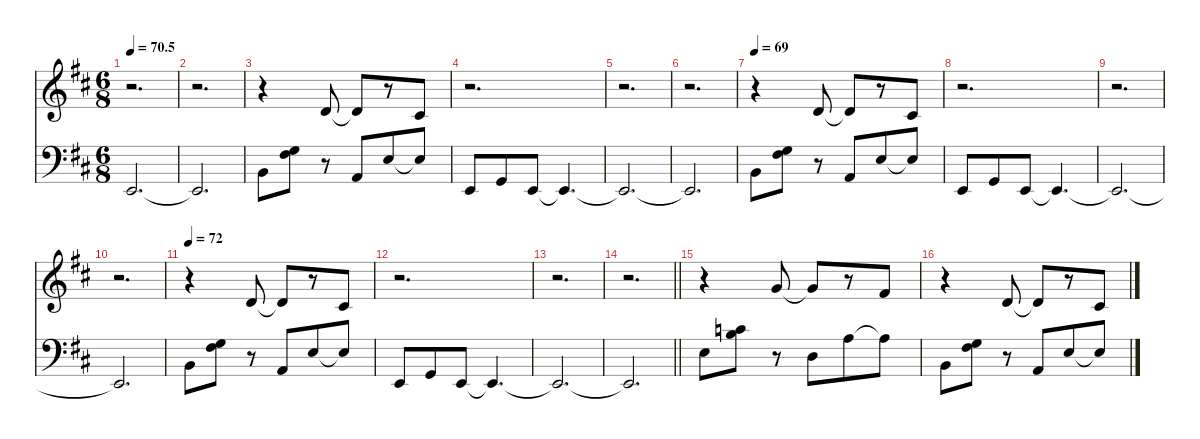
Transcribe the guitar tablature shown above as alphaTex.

\defaultSystemsLayout 4
\hideDynamics
\bracketExtendMode nobrackets
\singleTrackTrackNamePolicy hidden
\multiTrackTrackNamePolicy hidden
\firstSystemTrackNameMode fullname
\firstSystemTrackNameOrientation horizontal
\otherSystemsTrackNameOrientation horizontal
\track ("Electric Piano" "el.pno.") {defaultSystemsLayout 8 instrument electricpiano1}
\staff {score}
\tuning (E4 B3 G3 D3 A2 E2)
\ts (6 8)
\tempo
70.5
\accidentals auto
\clef g2
\ottava regular
\simile none
\ks bminor
r.2{d dy ff beam Down} |
r.2{d beam Down} |
r.4{beam Down} 3.2{acc forcenatural}.8{beam Up} 3.2{t acc forcenatural}.8{beam Up} r.8{beam Up} 2.2{acc #}.8{beam Up} |
r.2{d beam Down} |
r.2{d beam Down} |
r.2{d beam Down} |
\tempo 69
r.4{beam Down} 3.2{acc forcenatural}.8{beam Up} 3.2{t acc forcenatural}.8{beam Up} r.8{beam Up} 2.2{acc #}.8{beam Up} |
r.2{d beam Down} |
r.2{d beam Down} |
r.2{d beam Down} |
\tempo 72
r.4{beam Down} 3.2{acc forcenatural}.8{beam Up} 3.2{t acc forcenatural}.8{beam Up} r.8{beam Up} 2.2{acc #}.8{beam Up} |
r.2{d beam Down} |
r.2{d beam Down} |
\barLineRight lightlight
r.2{d beam Down} |
r.4{beam Down} 3.1{acc forcenatural}.8{beam Up} 3.1{t acc forcenatural}.8{beam Up} r.8{beam Up} 2.1{acc #}.8{beam Up} |
r.4{beam Down} 3.2{acc forcenatural}.8{beam Up} 3.2{t acc forcenatural}.8{beam Up} r.8{beam Up} 2.2{acc #}.8{beam Up}
\staff {score}
\tuning (G2 D2 A1 E1 B0)
\clef f4
\ottava regular
\simile none
\ks bminor
2.2{t acc forcenatural}.2{d dy ff beam Up} |
2.2{t acc forcenatural}.2{d beam Up} |
9.2{acc forcenatural}.8{beam Down} (16.2{acc #} 12.1{acc forcenatural}).8{beam Down} r.8{beam Down} 7.2{acc forcenatural}.8{beam Up} 9.1{acc forcenatural}.8{beam Up} 9.1{t acc forcenatural}.8{beam Up} |
2.2{acc forcenatural}.8{beam Up} 0.1{acc forcenatural}.8{beam Up} 2.2{acc forcenatural}.8{beam Up} 2.2{t acc forcenatural}.4{d beam Up} |
2.2{t acc forcenatural}.2{d beam Up} |
2.2{t acc forcenatural}.2{d beam Up} |
9.2{acc forcenatural}.8{beam Down} (16.2{acc #} 12.1{acc forcenatural}).8{beam Down} r.8{beam Down} 7.2{acc forcenatural}.8{beam Up} 9.1{acc forcenatural}.8{beam Up} 9.1{t acc forcenatural}.8{beam Up} |
2.2{acc forcenatural}.8{beam Up} 0.1{acc forcenatural}.8{beam Up} 2.2{acc forcenatural}.8{beam Up} 2.2{t acc forcenatural}.4{d beam Up} |
2.2{t acc forcenatural}.2{d beam Up} |
2.2{t acc forcenatural}.2{d beam Up} |
9.2{acc forcenatural}.8{beam Down} (16.2{acc #} 12.1{acc forcenatural}).8{beam Down} r.8{beam Down} 7.2{acc forcenatural}.8{beam Up} 9.1{acc forcenatural}.8{beam Up} 9.1{t acc forcenatural}.8{beam Up} |
2.2{acc forcenatural}.8{beam Up} 0.1{acc forcenatural}.8{beam Up} 2.2{acc forcenatural}.8{beam Up} 2.2{t acc forcenatural}.4{d beam Up} |
2.2{t acc forcenatural}.2{d beam Up} |
\barLineRight lightlight
2.2{t acc forcenatural}.2{d beam Up} |
14.2{acc forcenatural}.8{beam Down} (21.2{acc forcenatural} 17.1{acc forcenatural}).8{beam Down} r.8{beam Down} 12.2{acc forcenatural}.8{beam Down} 14.1{acc forcenatural}.8{beam Down} 14.1{t acc forcenatural}.8{beam Down} |
14.3{acc forcenatural}.8{beam Down} (16.2{acc #} 12.1{acc forcenatural}).8{beam Down} r.8{beam Down} 7.2{acc forcenatural}.8{beam Up} 9.1{acc forcenatural}.8{beam Up} 9.1{t acc forcenatural}.8{beam Up}
